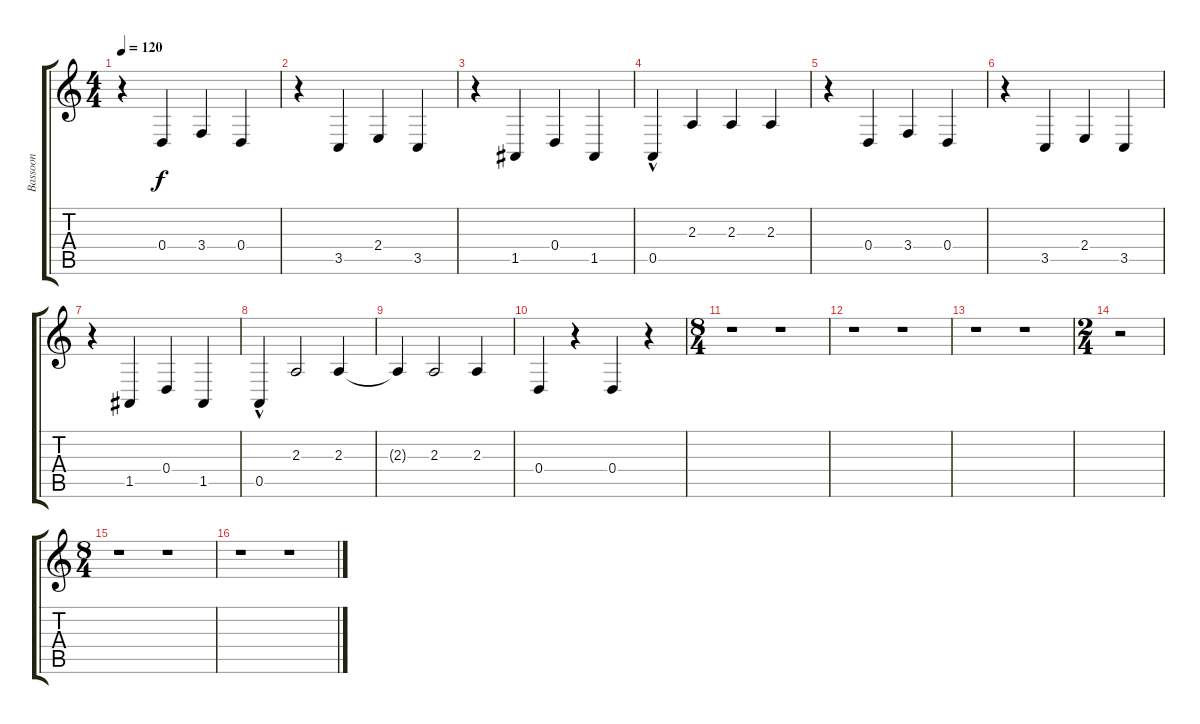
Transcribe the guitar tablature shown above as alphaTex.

\track ("Bassoon" "Bassoon") {instrument bassoon}
\staff {score tabs}
\tuning (E4 B3 G3 D3 A2 E2) {hide}
\ts (4 4)
\tempo 120
\clef g2
\ks c
r.4{dy mf} 0.4.4{dy f} 3.4.4 0.4.4 |
r.4 3.5.4 2.4.4 3.5.4 |
r.4 1.5.4 0.4.4 1.5.4 |
0.5{hac}.4 2.3.4 2.3.4 2.3.4 |
r.4 0.4.4 3.4.4 0.4.4 |
r.4 3.5.4 2.4.4 3.5.4 |
r.4 1.5.4 0.4.4 1.5.4 |
0.5{hac}.4 2.3.2 2.3.4 |
2.3{t}.4 2.3.2 2.3.4 |
0.4.4 r.4 0.4.4 r.4 |
\ts (8 4)
r.1 r.1 |
r.1 r.1 |
r.1 r.1 |
\ts (2 4)
r.2 |
\ts (8 4)
r.1 r.1 |
r.1 r.1
